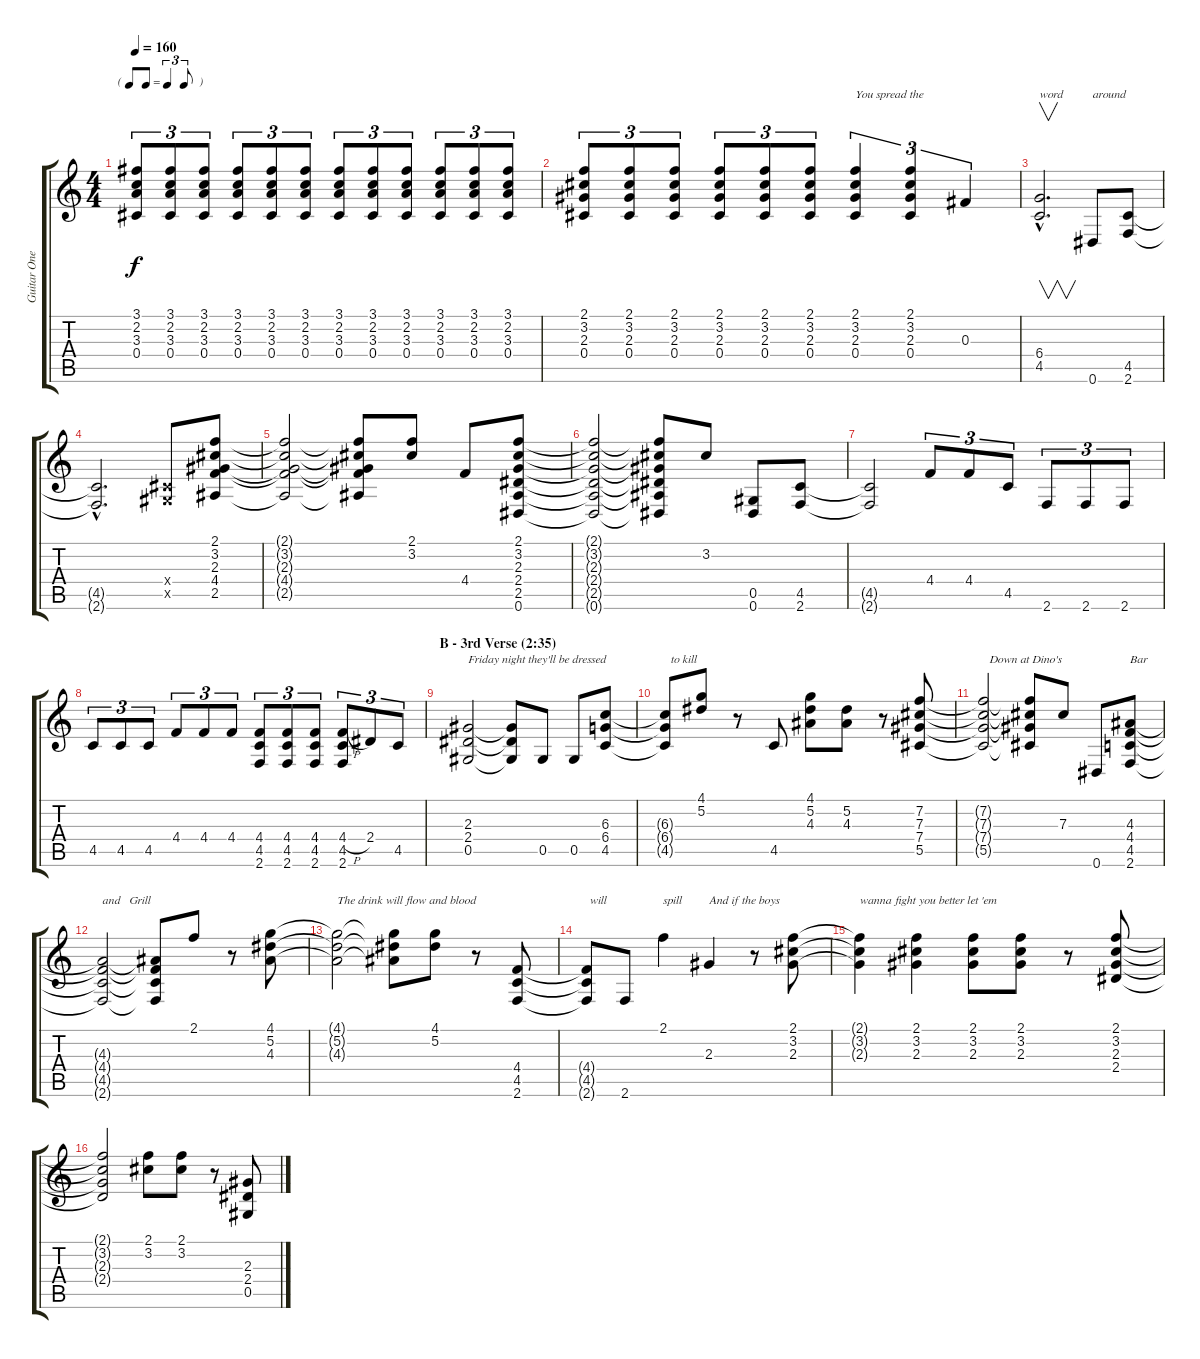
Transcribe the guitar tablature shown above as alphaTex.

\track ("Guitar One" "Guitar One") {instrument distortionguitar}
\staff {score tabs}
\tuning (Eb4 Bb3 Gb3 Db3 Ab2 Eb2) {hide}
\ts (4 4)
\tf triplet8th
\tempo 160
\clef g2
\ks c
(3.1 2.2 3.3 0.4).8{tu (3 2) dy f} (3.1 2.2 3.3 0.4).8{tu (3 2)} (3.1 2.2 3.3 0.4).8{tu (3 2)} (3.1 2.2 3.3 0.4).8{tu (3 2)} (3.1 2.2 3.3 0.4).8{tu (3 2)} (3.1 2.2 3.3 0.4).8{tu (3 2)} (3.1 2.2 3.3 0.4).8{tu (3 2)} (3.1 2.2 3.3 0.4).8{tu (3 2)} (3.1 2.2 3.3 0.4).8{tu (3 2)} (3.1 2.2 3.3 0.4).8{tu (3 2)} (3.1 2.2 3.3 0.4).8{tu (3 2)} (3.1 2.2 3.3 0.4).8{tu (3 2)} |
(2.1 3.2 2.3 0.4).8{tu (3 2)} (2.1 3.2 2.3 0.4).8{tu (3 2)} (2.1 3.2 2.3 0.4).8{tu (3 2)} (2.1 3.2 2.3 0.4).8{tu (3 2)} (2.1 3.2 2.3 0.4).8{tu (3 2)} (2.1 3.2 2.3 0.4).8{tu (3 2)} (2.1 3.2 2.3 0.4).4{tu (3 2) txt "You spread the"} (2.1 3.2 2.3 0.4).4{tu (3 2)} 0.3.4{tu (3 2)} |
(6.4{hac} 4.5{hac}).2{v d txt "word"} 0.6.8{txt "around"} (4.5 2.6).8 |
(4.5{hac t} 2.6{hac t}).2{d} (0.4{x} 0.5{x}).8 (2.1 3.2 2.3 4.4 2.5).8 |
(2.1{t} 3.2{t} 2.3{t} 4.4{t} 2.5{t}).2 (2.1{t} 3.2{t} 2.3{t} 4.4{t} 2.5{t}).8 (2.1 3.2).8 4.4.8 (2.1 3.2 2.3 2.4 2.5 0.6).8 |
(2.1{t} 3.2{t} 2.3{t} 2.4{t} 2.5{t} 0.6{t}).2 (2.1{t} 3.2{t} 2.3{t} 2.4{t} 2.5{t} 0.6{t}).8 3.2.8 (0.5 0.6).8 (4.5 2.6).8 |
(4.5{t} 2.6{t}).2 4.4.8{tu (3 2)} 4.4.8{tu (3 2)} 4.5.8{tu (3 2)} 2.6.8{tu (3 2)} 2.6.8{tu (3 2)} 2.6.8{tu (3 2)} |
4.5.8{tu (3 2)} 4.5.8{tu (3 2)} 4.5.8{tu (3 2)} 4.4.8{tu (3 2)} 4.4.8{tu (3 2)} 4.4.8{tu (3 2)} (4.4 4.5 2.6).8{tu (3 2)} (4.4 4.5 2.6).8{tu (3 2)} (4.4 4.5 2.6).8{tu (3 2)} (4.4{h} 4.5 2.6).8{tu (3 2)} 2.4.8{tu (3 2)} 4.5.8{tu (3 2)} |
\section ("" "B - 3rd Verse (2:35)")
(2.3 2.4 0.5).2{txt "Friday night they'll be dressed"} (2.3{t} 2.4{t} 0.5{t}).8 0.5.8 0.5.8 (6.3 6.4 4.5).8 |
(6.3{t} 6.4{t} 4.5{t}).8{txt "  to kill"} (4.1 5.2).8 r.8 4.5.8 (4.1 5.2 4.3).8 (5.2 4.3).8 r.8 (7.2 7.3 7.4 5.5).8 |
(7.2{t} 7.3{t} 7.4{t} 5.5{t}).2{txt "  Down at Dino's"} (7.2{t} 7.3{t} 7.4{t} 5.5{t}).8 7.3.8 0.6.8 (4.3 4.4 4.5 2.6).8{txt "Bar"} |
(4.3{t} 4.4{t} 4.5{t} 2.6{t}).2{txt "and   Grill"} (4.3{t} 4.4{t} 4.5{t} 2.6{t}).8 2.1.8 r.8 (4.1 5.2 4.3).8 |
(4.1{t} 5.2{t} 4.3{t}).2{txt "The drink will flow and blood"} (4.1{t} 5.2{t} 4.3{t}).8 (4.1 5.2).8 r.8 (4.4 4.5 2.6).8 |
(4.4{t} 4.5{t} 2.6{t}).8{txt " will"} 2.6.8 2.1.4{txt "spill"} 2.3.4{txt "And if the boys"} r.8 (2.1 3.2 2.3).8 |
(2.1{t} 3.2{t} 2.3{t}).4{txt "wanna fight you better let 'em"} (2.1 3.2 2.3).4 (2.1 3.2 2.3).8 (2.1 3.2 2.3).8 r.8 (2.1 3.2 2.3 2.4).8 |
(2.1{t} 3.2{t} 2.3{t} 2.4{t}).2 (2.1 3.2).8 (2.1 3.2).8 r.8 (2.3 2.4 0.5).8
